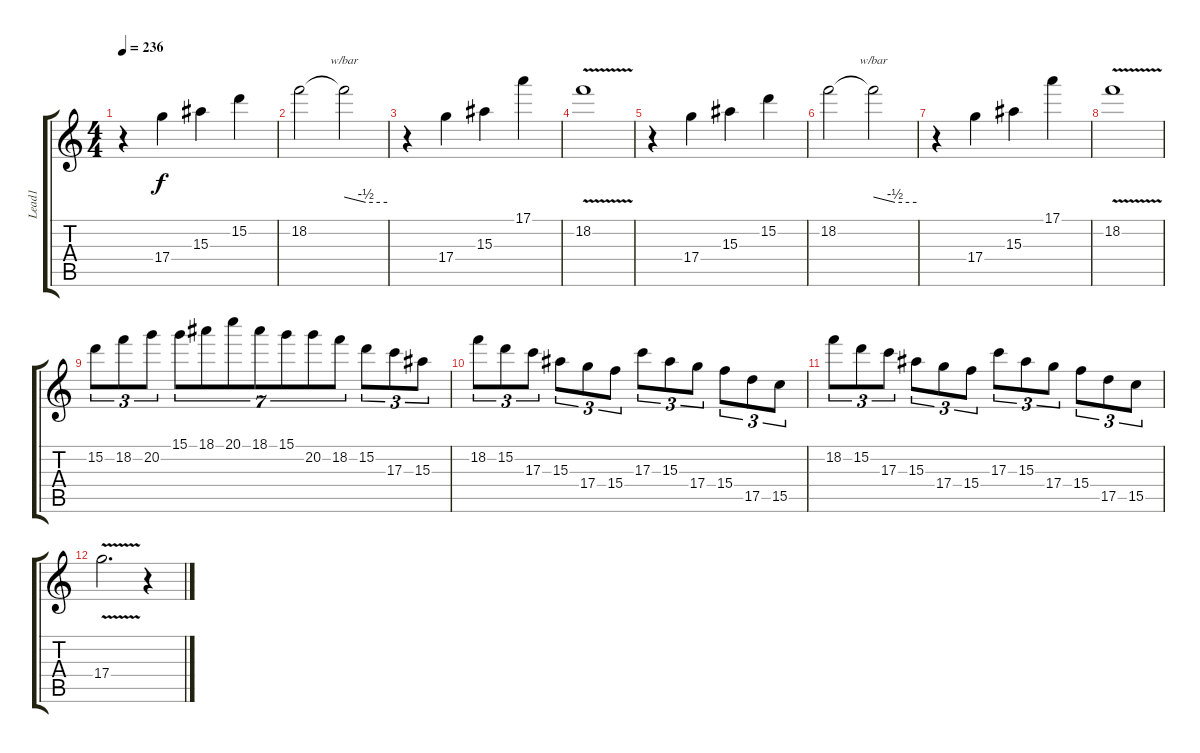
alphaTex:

\track ("Lead1" "Lead1") {instrument distortionguitar}
\staff {score tabs}
\tuning (E4 B3 G3 D3 A2 E2) {hide}
\ts (4 4)
\tempo 236
\clef g2
\ks c
r.4{dy f} 17.4.4 15.3.4 15.2.4 |
18.2.2 18.2{t}.2{tbe (custom default 0 0 30 -2 60 -2)} |
r.4 17.4.4 15.3.4 17.1.4 |
18.2{v}.1 |
r.4 17.4.4 15.3.4 15.2.4 |
18.2.2 18.2{t}.2{tbe (custom default 0 0 30 -2 60 -2)} |
r.4 17.4.4 15.3.4 17.1.4 |
18.2{v}.1 |
15.2.8{tu (3 2)} 18.2.8{tu (3 2)} 20.2.8{tu (3 2)} 15.1.8{tu (7 4)} 18.1.8{tu (7 4)} 20.1.8{tu (7 4)} 18.1.8{tu (7 4)} 15.1.8{tu (7 4)} 20.2.8{tu (7 4)} 18.2.8{tu (7 4)} 15.2.8{tu (3 2)} 17.3.8{tu (3 2)} 15.3.8{tu (3 2)} |
18.2.8{tu (3 2)} 15.2.8{tu (3 2)} 17.3.8{tu (3 2)} 15.3.8{tu (3 2)} 17.4.8{tu (3 2)} 15.4.8{tu (3 2)} 17.3.8{tu (3 2)} 15.3.8{tu (3 2)} 17.4.8{tu (3 2)} 15.4.8{tu (3 2)} 17.5.8{tu (3 2)} 15.5.8{tu (3 2)} |
18.2.8{tu (3 2)} 15.2.8{tu (3 2)} 17.3.8{tu (3 2)} 15.3.8{tu (3 2)} 17.4.8{tu (3 2)} 15.4.8{tu (3 2)} 17.3.8{tu (3 2)} 15.3.8{tu (3 2)} 17.4.8{tu (3 2)} 15.4.8{tu (3 2)} 17.5.8{tu (3 2)} 15.5.8{tu (3 2)} |
17.4{v}.2{d} r.4
